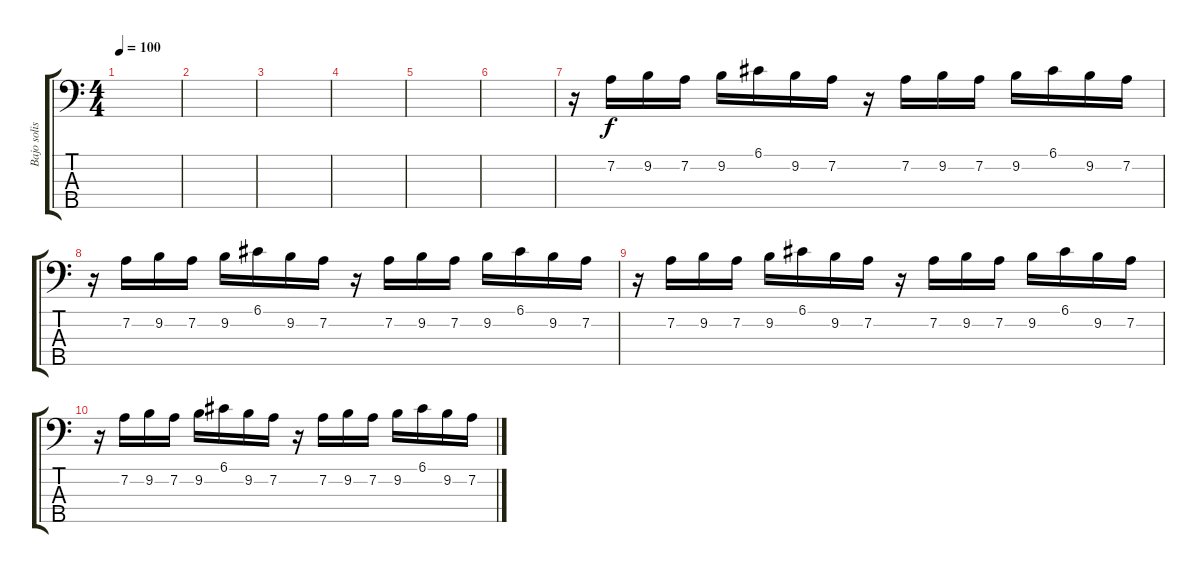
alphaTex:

\track ("Bajo solista" "Bajo solis") {instrument electricguitarclean}
\staff {score tabs}
\tuning (G2 D2 A1 E1 B0) {hide}
\ts (4 4)
\tempo 100
\clef f4
\ks c
|
|
|
|
|
|
r.16 7.2.16 9.2.16 7.2.16 9.2.16 6.1.16 9.2.16 7.2.16 r.16 7.2.16 9.2.16 7.2.16 9.2.16 6.1.16 9.2.16 7.2.16 |
r.16 7.2.16 9.2.16 7.2.16 9.2.16 6.1.16 9.2.16 7.2.16 r.16 7.2.16 9.2.16 7.2.16 9.2.16 6.1.16 9.2.16 7.2.16 |
r.16 7.2.16 9.2.16 7.2.16 9.2.16 6.1.16 9.2.16 7.2.16 r.16 7.2.16 9.2.16 7.2.16 9.2.16 6.1.16 9.2.16 7.2.16 |
r.16 7.2.16 9.2.16 7.2.16 9.2.16 6.1.16 9.2.16 7.2.16 r.16 7.2.16 9.2.16 7.2.16 9.2.16 6.1.16 9.2.16 7.2.16
